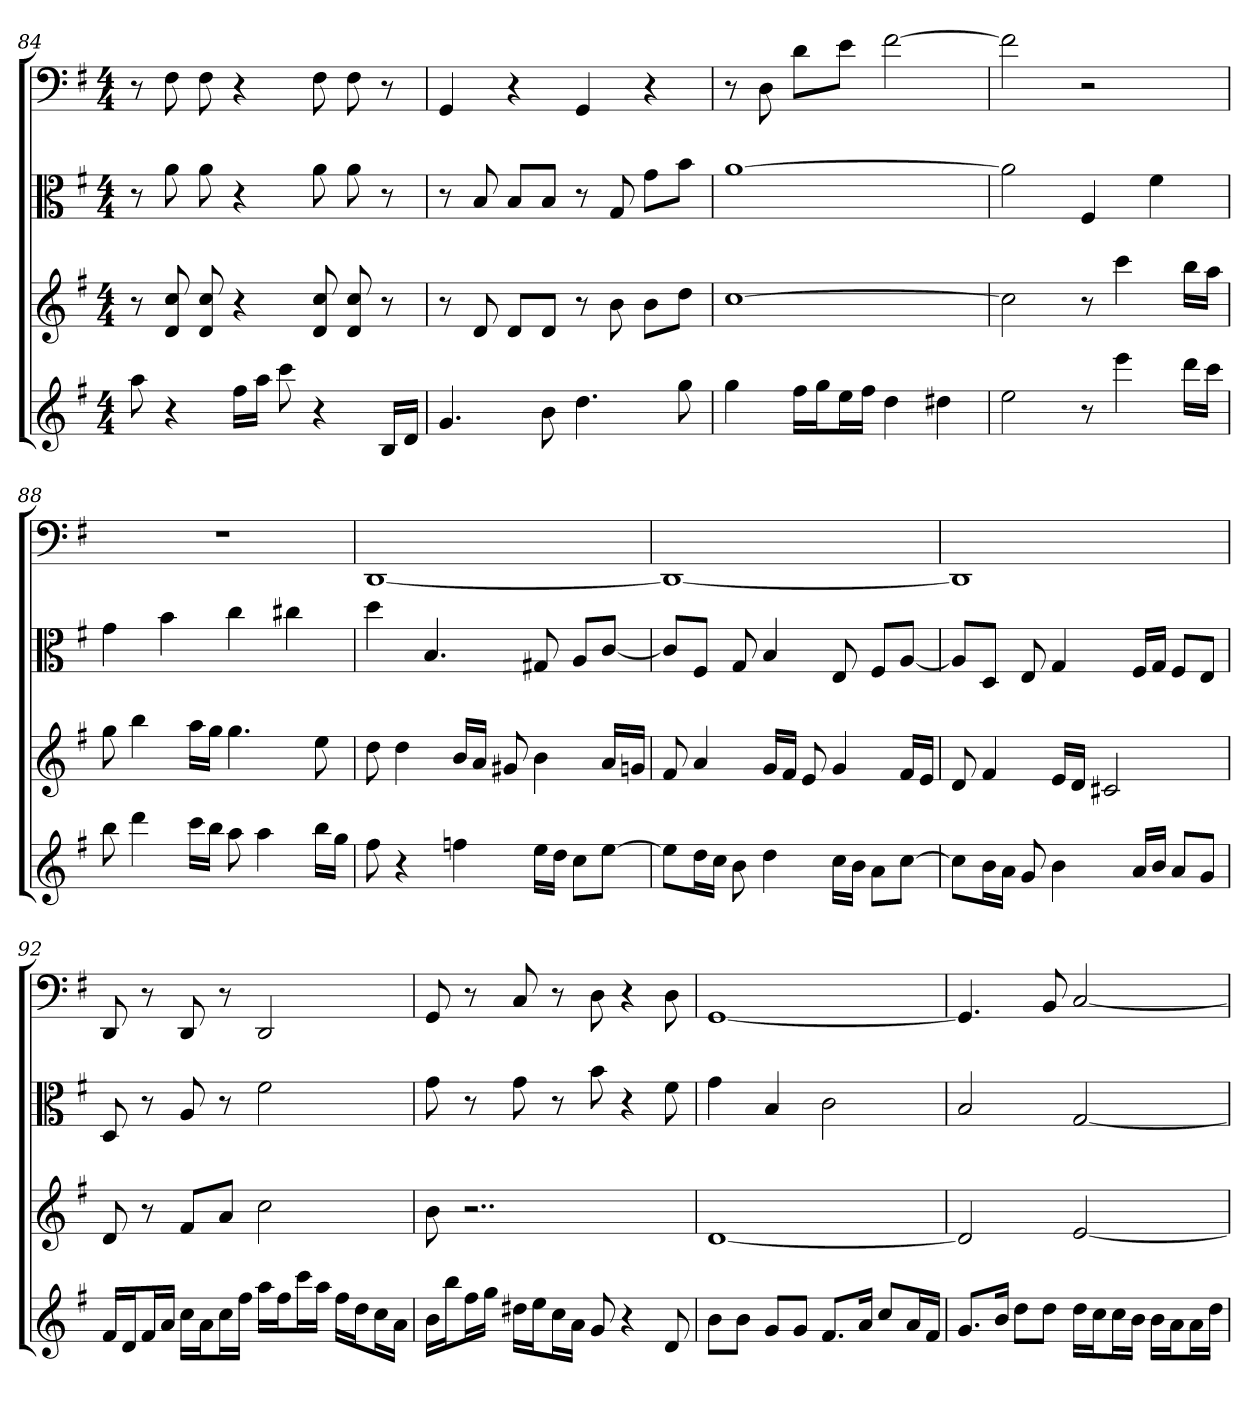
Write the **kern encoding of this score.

**kern	**kern	**kern	**kern
*part4	*part3	*part2	*part1
*staff4	*staff3	*staff2	*staff1
*	*	*clefC3	*clefF4
*k[f#]	*k[f#]	*k[f#]	*k[f#]
*G:	*G:	*G:	*G:
*M4/4	*M4/4	*M4/4	*M4/4
=84	=84	=84	=84
8aa	8r	8r	8r
4r	8d 8cc	8a	8F#
.	8d 8cc	8a	8F#
16ff#LL	4r	4r	4r
16aaJJ	.	.	.
8ccc	.	.	.
4r	8d 8cc	8a	8F#
.	8d 8cc	8a	8F#
16BLL	8r	8r	8r
16dJJ	.	.	.
=85	=85	=85	=85
4.g	8r	8r	4GG
.	8d	8B	.
.	8dL	8B/L	4r
8b	8dJ	8B/J	.
4.dd	8r	8r	4GG
.	8b	8G	.
.	8bL	8g\L	4r
8gg	8ddJ	8b\J	.
=86	=86	=86	=86
4gg	[1cc	[1a	8r
.	.	.	8D
16ff#LL	.	.	8d\L
16ggJ	.	.	.
16eeL	.	.	8e\J
16ff#JJ	.	.	.
4dd	.	.	[2f#
4dd#X	.	.	.
=87	=87	=87	=87
2ee	2cc]	2a]	2f#]
8r	8r	4F#	2r
4eee	4ccc	.	.
.	.	4f#	.
16dddLL	16bbLL	.	.
16cccJJ	16aaJJ	.	.
=88	=88	=88	=88
8bb	8gg	4g	1r
4ddd	4bb	.	.
.	.	4b	.
16cccLL	16aaLL	.	.
16bbJJ	16ggJJ	.	.
8aa	4.gg	4cc	.
4aa	.	.	.
.	.	4cc#X	.
16bbLL	8ee	.	.
16ggJJ	.	.	.
=89	=89	=89	=89
8ff#	8dd	4dd	[1DD
4r	4dd	.	.
.	.	4.B	.
4ffn	16bLL	.	.
.	16aJJ	.	.
.	8g#X	.	.
16eeLL	4b	8G#X	.
16ddJJ	.	.	.
8ccL	.	8A/L	.
[8eeJ	16aLL	[8c/J	.
.	16gnJJ	.	.
=90	=90	=90	=90
8eeL]	8f#	8c/L]	1DD_
16ddL	4a	8F#/J	.
16ccJJ	.	.	.
8b	.	8G	.
4dd	16gLL	4B	.
.	16f#JJ	.	.
.	8e	.	.
16ccLL	4g	8E	.
16bJJ	.	.	.
8aL	.	8F#/L	.
[8ccJ	16f#LL	[8A/J	.
.	16eJJ	.	.
=91	=91	=91	=91
8ccL]	8d	8A/L]	1DD]
16bL	4f#	8D/J	.
16aJJ	.	.	.
8g	.	8E	.
4b	16eLL	4G	.
.	16dJJ	.	.
.	2c#X	.	.
16aLL	.	16F#/LL	.
16bJJ	.	16G/JJ	.
8aL	.	8F#/L	.
8gJ	.	8E/J	.
=92	=92	=92	=92
16f#LL	8d	8D	8DD
16dJ	.	.	.
16f#L	8r	8r	8r
16aJJ	.	.	.
16ccLL	8f#L	8A	8DD
16aJ	.	.	.
16ccL	8aJ	8r	8r
16ff#JJ	.	.	.
16aaLL	2cc	2f#	2DD
16ff#J	.	.	.
16cccL	.	.	.
16aaJJ	.	.	.
16ff#LL	.	.	.
16ddJ	.	.	.
16ccL	.	.	.
16aJJ	.	.	.
=93	=93	=93	=93
16bLL	8b	8g	8GG
16bbJ	.	.	.
16ff#L	2..r	8r	8r
16ggJJ	.	.	.
16dd#XLL	.	8g	8C
16eeJ	.	.	.
16ccL	.	8r	8r
16aJJ	.	.	.
8g	.	8b	8D
4r	.	4r	4r
8d	.	8f#	8D
=94	=94	=94	=94
8bL	[1d	4g	[1GG
8bJ	.	.	.
8gL	.	4B	.
8gJ	.	.	.
8.f#L	.	2c	.
16aJk	.	.	.
8ccL	.	.	.
16aL	.	.	.
16f#JJ	.	.	.
=95	=95	=95	=95
8.gL	2d]	2B	4.GG]
16bJk	.	.	.
8ddL	.	.	.
8ddJ	.	.	8BB
16ddLL	[2e	[2G	[2C
16ccJ	.	.	.
16ccL	.	.	.
16bJJ	.	.	.
16bLL	.	.	.
16aJ	.	.	.
16aL	.	.	.
16ddJJ	.	.	.
=	=	=	=
*-	*-	*-	*-
